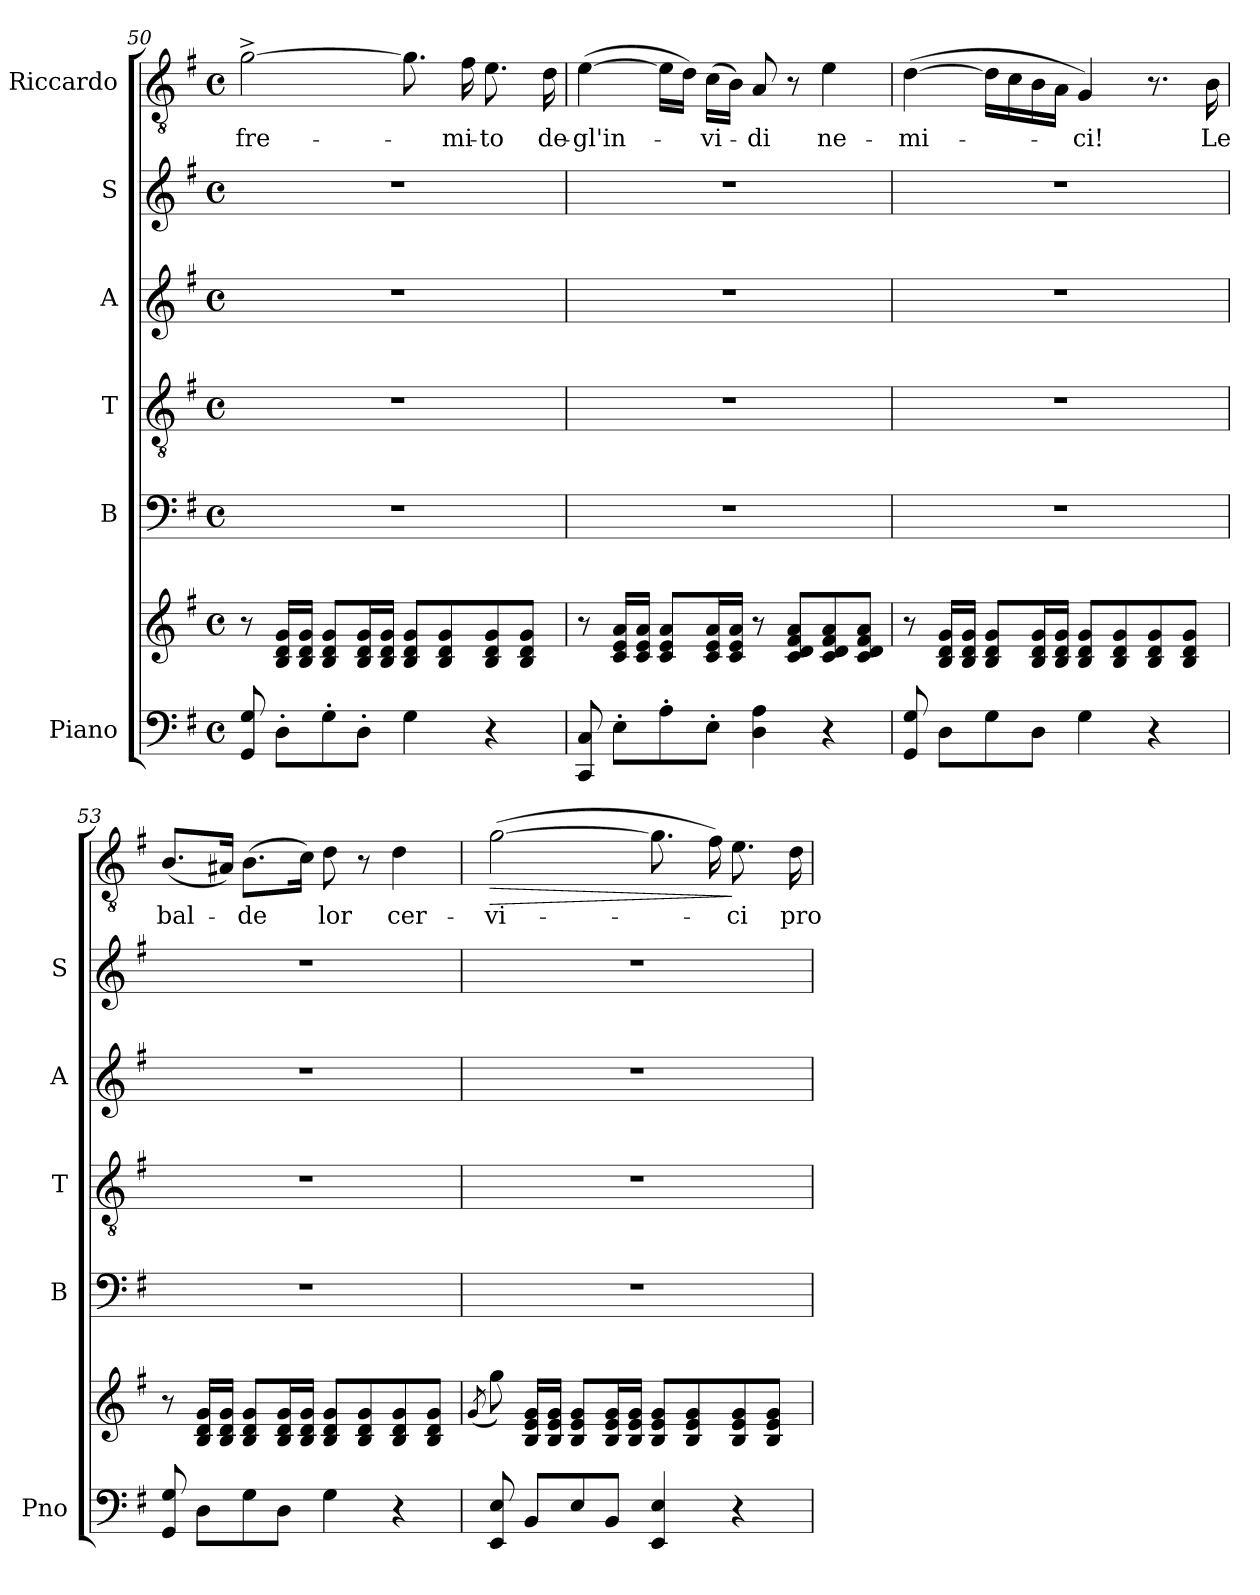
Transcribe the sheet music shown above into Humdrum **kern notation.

**kern	**kern	**kern	**kern	**kern	**kern	**kern	**text	**dynam
*part6	*part6	*part5	*part4	*part3	*part2	*part1	*part1	*part1
*staff7	*staff6	*staff5	*staff4	*staff3	*staff2	*staff1	*staff1	*staff1
*I"Piano	*	*I"B	*I"T	*I"A	*I"S	*I"Riccardo	*	*
*I'Pno	*	*I'B	*I'T	*I'A	*I'S	*	*	*
*clefF4	*clefG2	*clefF4	*clefGv2	*clefG2	*clefG2	*clefGv2	*	*
*k[f#]	*k[f#]	*k[f#]	*k[f#]	*k[f#]	*k[f#]	*k[f#]	*	*
*M4/4	*M4/4	*M4/4	*M4/4	*M4/4	*M4/4	*M4/4	*	*
*met(c)	*met(c)	*met(c)	*met(c)	*met(c)	*met(c)	*met(c)	*	*
=50	=50	=50	=50	=50	=50	=50	=50	=50
8GG/ 8G/	8r	1r	1r	1r	1r	[2g^\	fre-	.
8D'\L	16B/ 16d/ 16g/LL	.	.	.	.	.	.	.
.	16B/ 16d/ 16g/JJ	.	.	.	.	.	.	.
8G'\	8B/ 8d/ 8g/L	.	.	.	.	.	.	.
8D'\J	16B/ 16d/ 16g/L	.	.	.	.	.	.	.
.	16B/ 16d/ 16g/JJ	.	.	.	.	.	.	.
4G\	8B/ 8d/ 8g/L	.	.	.	.	8.g\]	.	.
.	8B/ 8d/ 8g/	.	.	.	.	.	.	.
.	.	.	.	.	.	16f#\	-mi-	.
4r	8B/ 8d/ 8g/	.	.	.	.	8.e\	-to	.
.	8B/ 8d/ 8g/J	.	.	.	.	.	.	.
.	.	.	.	.	.	16d\	de-	.
=51	=51	=51	=51	=51	=51	=51	=51	=51
8CC/ 8C/	8r	1r	1r	1r	1r	([4e\	-gl'in-	.
8E'\L	16c/ 16e/ 16a/LL	.	.	.	.	.	.	.
.	16c/ 16e/ 16a/JJ	.	.	.	.	.	.	.
8A'\	8c/ 8e/ 8a/L	.	.	.	.	16e\LL]	.	.
.	.	.	.	.	.	16d\JJ)	.	.
8E'\J	16c/ 16e/ 16a/L	.	.	.	.	(16c\LL	-vi-	.
.	16c/ 16e/ 16a/JJ	.	.	.	.	16B\JJ)	.	.
4D\ 4A\	8r	.	.	.	.	8A/	-di	.
.	8c/ 8d/ 8f#/ 8a/L	.	.	.	.	8r	.	.
4r	8c/ 8d/ 8f#/ 8a/	.	.	.	.	4e\	ne-	.
.	8c/ 8d/ 8f#/ 8a/J	.	.	.	.	.	.	.
!!LO:LB:g=z
=52	=52	=52	=52	=52	=52	=52	=52	=52
8GG/ 8G/	8r	1r	1r	1r	1r	([4d\	-mi-	.
8D\L	16B/ 16d/ 16g/LL	.	.	.	.	.	.	.
.	16B/ 16d/ 16g/JJ	.	.	.	.	.	.	.
8G\	8B/ 8d/ 8g/L	.	.	.	.	16d\LL]	.	.
.	.	.	.	.	.	16c\	.	.
8D\J	16B/ 16d/ 16g/L	.	.	.	.	16B\	.	.
.	16B/ 16d/ 16g/JJ	.	.	.	.	16A\JJ	.	.
4G\	8B/ 8d/ 8g/L	.	.	.	.	4G/)	-ci!	.
.	8B/ 8d/ 8g/	.	.	.	.	.	.	.
4r	8B/ 8d/ 8g/	.	.	.	.	8.r	.	.
.	8B/ 8d/ 8g/J	.	.	.	.	.	.	.
.	.	.	.	.	.	16B\	Le	.
=53	=53	=53	=53	=53	=53	=53	=53	=53
8GG/ 8G/	8r	1r	1r	1r	1r	(8.B/L	bal-	.
8D\L	16B/ 16d/ 16g/LL	.	.	.	.	.	.	.
.	16B/ 16d/ 16g/JJ	.	.	.	.	16A#X/Jk)	.	.
8G\	8B/ 8d/ 8g/L	.	.	.	.	(8.B\L	-de	.
8D\J	16B/ 16d/ 16g/L	.	.	.	.	.	.	.
.	16B/ 16d/ 16g/JJ	.	.	.	.	16c\Jk)	.	.
4G\	8B/ 8d/ 8g/L	.	.	.	.	8d\	lor	.
.	8B/ 8d/ 8g/	.	.	.	.	8r	.	.
4r	8B/ 8d/ 8g/	.	.	.	.	4d\	cer-	.
.	8B/ 8d/ 8g/J	.	.	.	.	.	.	.
=54	=54	=54	=54	=54	=54	=54	=54	=54
.	(8qg/	.	.	.	.	.	.	.
!	!	!	!	!	!	!	!	!LO:HP:b
8EE/ 8E/	8gg\)	1r	1r	1r	1r	([2g\	-vi-	>
8BB/L	16B/ 16e/ 16g/LL	.	.	.	.	.	.	.
.	16B/ 16e/ 16g/JJ	.	.	.	.	.	.	.
8E/	8B/ 8e/ 8g/L	.	.	.	.	.	.	.
8BB/J	16B/ 16e/ 16g/L	.	.	.	.	.	.	.
.	16B/ 16e/ 16g/JJ	.	.	.	.	.	.	.
4EE/ 4E/	8B/ 8e/ 8g/L	.	.	.	.	8.g\]	.	.
.	8B/ 8e/ 8g/	.	.	.	.	.	.	.
.	.	.	.	.	.	16f#\)	.	.
4r	8B/ 8e/ 8g/	.	.	.	.	8.e\	-ci	]
.	8B/ 8e/ 8g/J	.	.	.	.	.	.	.
.	.	.	.	.	.	16d\	pro-	.
=	=	=	=	=	=	=	=	=
*-	*-	*-	*-	*-	*-	*-	*-	*-
